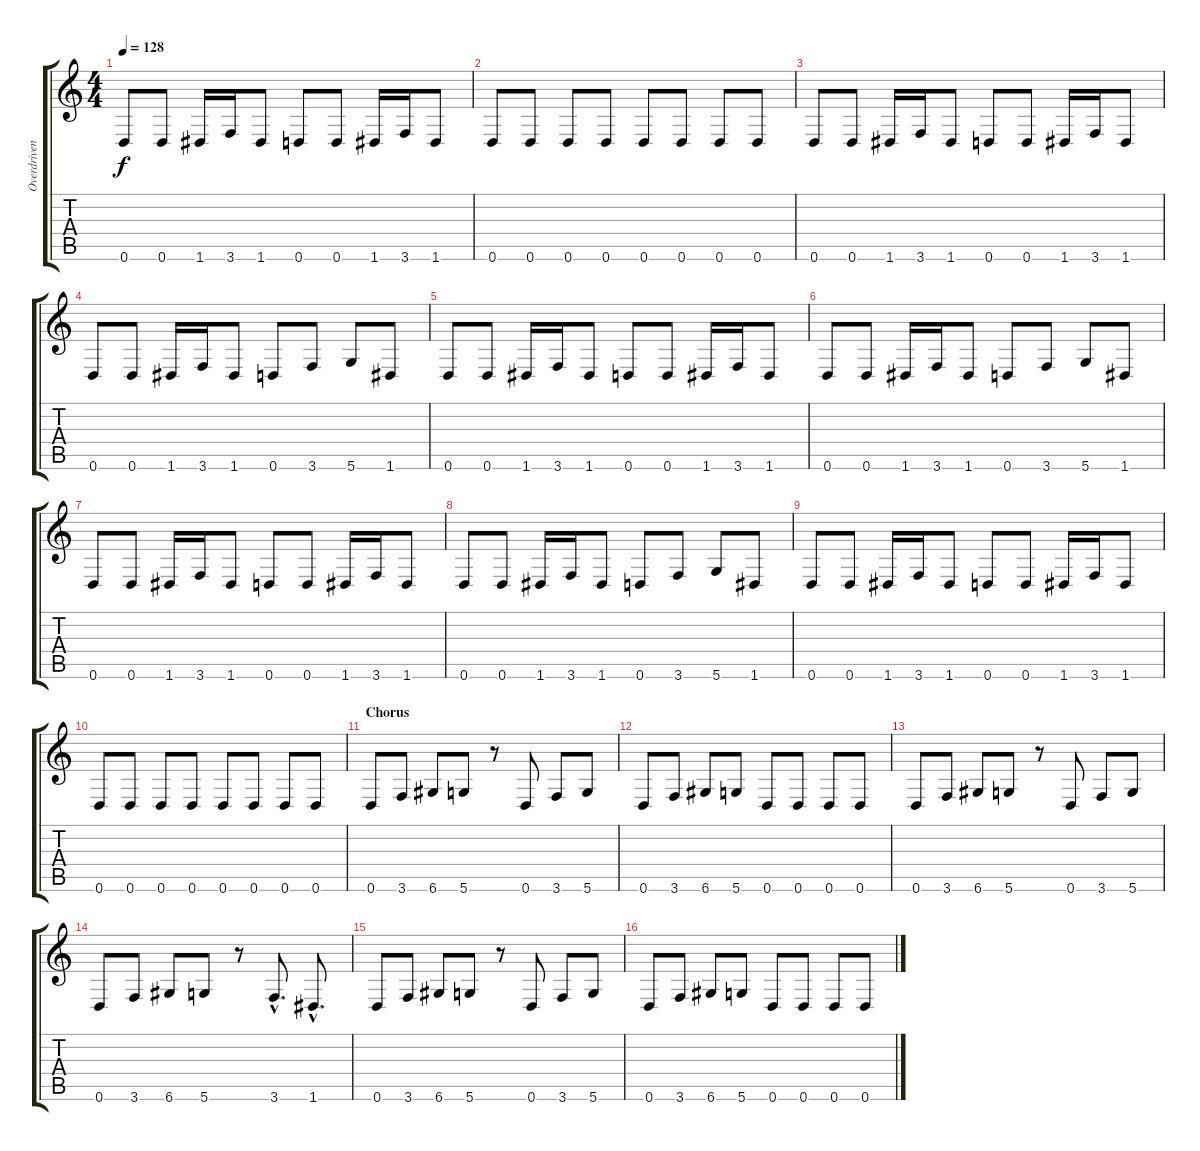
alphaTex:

\track ("Overdriven Guitar" "Overdriven") {instrument overdrivenguitar}
\staff {score tabs}
\tuning (E4 B3 G3 D3 A2 D2) {hide}
\ts (4 4)
\tempo 128
\clef g2
\ks c
0.6.8{dy f} 0.6.8 1.6.16 3.6.16 1.6.8 0.6.8 0.6.8 1.6.16 3.6.16 1.6.8 |
0.6.8 0.6.8 0.6.8 0.6.8 0.6.8 0.6.8 0.6.8 0.6.8 |
0.6.8 0.6.8 1.6.16 3.6.16 1.6.8 0.6.8 0.6.8 1.6.16 3.6.16 1.6.8 |
0.6.8 0.6.8 1.6.16 3.6.16 1.6.8 0.6.8 3.6.8 5.6.8 1.6.8 |
0.6.8 0.6.8 1.6.16 3.6.16 1.6.8 0.6.8 0.6.8 1.6.16 3.6.16 1.6.8 |
0.6.8 0.6.8 1.6.16 3.6.16 1.6.8 0.6.8 3.6.8 5.6.8 1.6.8 |
0.6.8 0.6.8 1.6.16 3.6.16 1.6.8 0.6.8 0.6.8 1.6.16 3.6.16 1.6.8 |
0.6.8 0.6.8 1.6.16 3.6.16 1.6.8 0.6.8 3.6.8 5.6.8 1.6.8 |
0.6.8 0.6.8 1.6.16 3.6.16 1.6.8 0.6.8 0.6.8 1.6.16 3.6.16 1.6.8 |
0.6.8 0.6.8 0.6.8 0.6.8 0.6.8 0.6.8 0.6.8 0.6.8 |
\section ("" "Chorus")
0.6.8 3.6.8 6.6.8 5.6.8 r.8 0.6.8 3.6.8 5.6.8 |
0.6.8 3.6.8 6.6.8 5.6.8 0.6.8 0.6.8 0.6.8 0.6.8 |
0.6.8 3.6.8 6.6.8 5.6.8 r.8 0.6.8 3.6.8 5.6.8 |
0.6.8 3.6.8 6.6.8 5.6.8 r.8 3.6{hac}.8{d} 1.6{hac}.8{d} |
0.6.8 3.6.8 6.6.8 5.6.8 r.8 0.6.8 3.6.8 5.6.8 |
0.6.8 3.6.8 6.6.8 5.6.8 0.6.8 0.6.8 0.6.8 0.6.8
